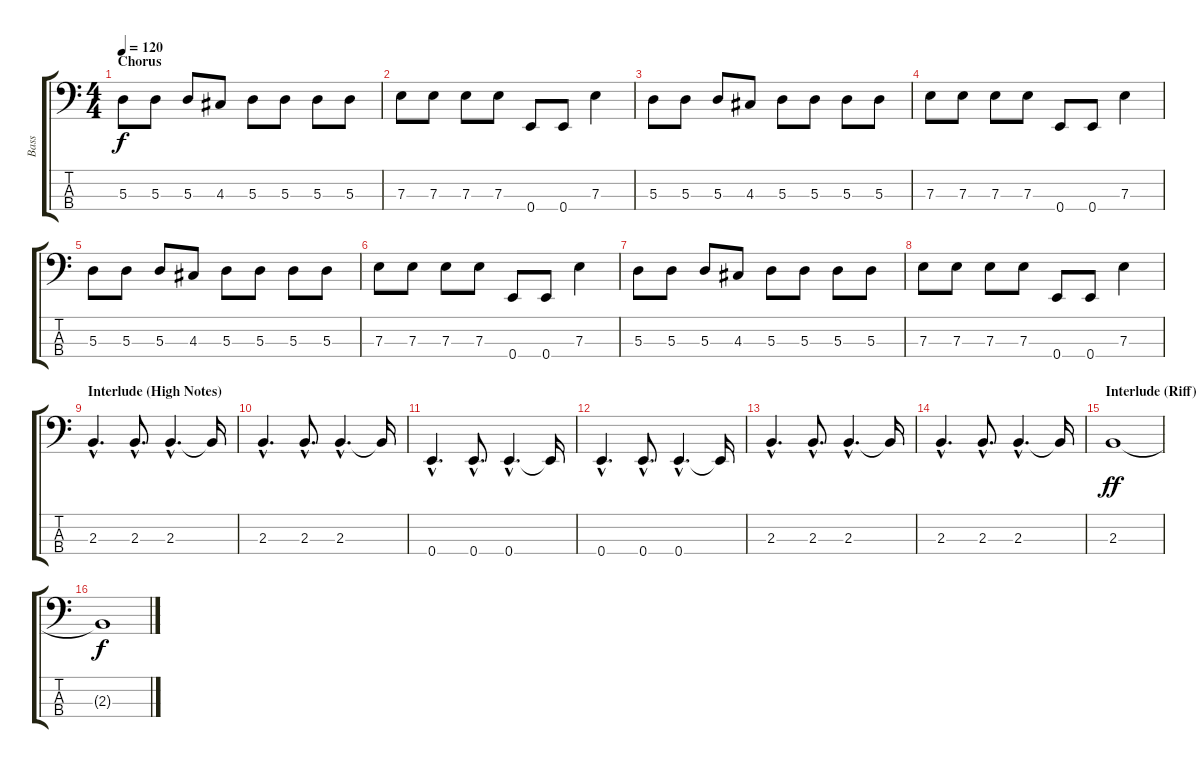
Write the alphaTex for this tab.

\track ("Bass" "Bass") {instrument electricbassfinger}
\staff {score tabs}
\tuning (G2 D2 A1 E1) {hide}
\ts (4 4)
\section ("" "Chorus")
\tempo 120
\clef f4
\ks c
5.3.8{dy f} 5.3.8 5.3.8 4.3.8 5.3.8 5.3.8 5.3.8 5.3.8 |
7.3.8 7.3.8 7.3.8 7.3.8 0.4.8 0.4.8 7.3.4 |
5.3.8 5.3.8 5.3.8 4.3.8 5.3.8 5.3.8 5.3.8 5.3.8 |
7.3.8 7.3.8 7.3.8 7.3.8 0.4.8 0.4.8 7.3.4 |
5.3.8 5.3.8 5.3.8 4.3.8 5.3.8 5.3.8 5.3.8 5.3.8 |
7.3.8 7.3.8 7.3.8 7.3.8 0.4.8 0.4.8 7.3.4 |
5.3.8 5.3.8 5.3.8 4.3.8 5.3.8 5.3.8 5.3.8 5.3.8 |
7.3.8 7.3.8 7.3.8 7.3.8 0.4.8 0.4.8 7.3.4 |
\section ("" "Interlude (High Notes)")
2.3{hac}.4{d} 2.3{hac}.8{d} 2.3{hac}.4{d} 2.3{t}.16 |
2.3{hac}.4{d} 2.3{hac}.8{d} 2.3{hac}.4{d} 2.3{t}.16 |
0.4{hac}.4{d} 0.4{hac}.8{d} 0.4{hac}.4{d} 0.4{t}.16 |
0.4{hac}.4{d} 0.4{hac}.8{d} 0.4{hac}.4{d} 0.4{t}.16 |
2.3{hac}.4{d} 2.3{hac}.8{d} 2.3{hac}.4{d} 2.3{t}.16 |
2.3{hac}.4{d} 2.3{hac}.8{d} 2.3{hac}.4{d} 2.3{t}.16 |
\section ("" "Interlude (Riff)")
2.3.1{dy ff} |
2.3{t}.1{dy f}
